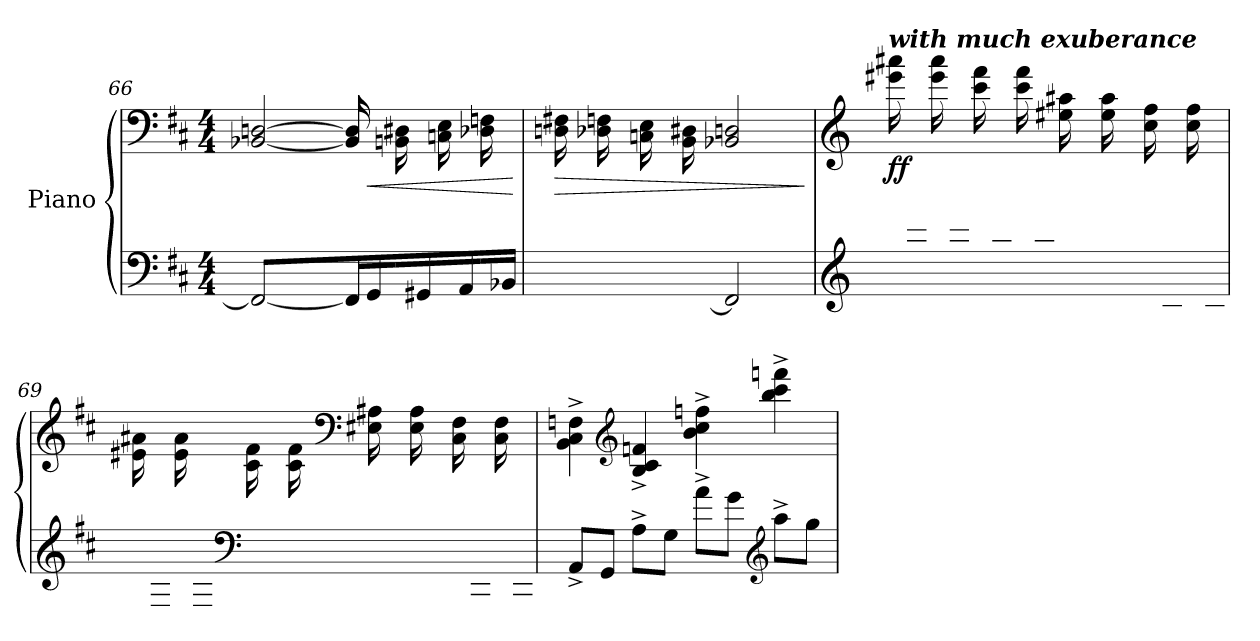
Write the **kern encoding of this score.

**kern	**kern	**dynam
*part1	*part1	*part1
*staff2	*staff1	*staff1/2
*I"Piano	*	*
!!LO:LB:g=z
*clefF4	*clefF4	*
*k[f#c#]	*k[f#c#]	*
*M4/4	*M4/4	*
=66	=66	=66
*	*^	*
2FF#/_	[2BB-X/ [2Dn/	8ryy	.
*	*v	*v	*
16FF#/]	16BB-/] 16D/]	.
!	!	!LO:HP:b
16GG/LL	16ryy	<
*	*^	*
16ryy	8ryy	16BBn\ 16D#X\	.
16GG#X/JJ	.	16ryy	.
16ryy	4ryy	16Cn\ 16E\LL	.
16AA/	.	16ryy	.
16ryy	.	16D-X\ 16Fn\	.
16BB-X/JJ	.	16ryy	.
*	*v	*v	*
.	.	[
=67	=67	=67
!	!	!LO:HP:b
*	*^	*
16ryy	2ryy	16Dn\ 16F#X\LL	>
16AA/	.	16ryy	.
16ryy	.	16D-X\ 16Fn\	.
16GG#X/JJ	.	16ryy	.
16ryy	.	16Cn\ 16E\LL	.
16GGn/	.	16ryy	.
16ryy	.	16BB\ 16D#X\	.
[16FF#/JJ	.	2ryy	.
2FF#/]	2BB-X/ 2Dn/	.	.
.	.	16ryy	.
*	*v	*v	*
.	.	]
!!LO:LB:g=z
=68	=68	=68
*clefG2	*clefG2	*
*^	*	*
!	!	!LO:TX:a:Bi:t=with much exuberance	!
!	!	!	!LO:DY:b
16ryy	1ryy	16eee#X\ 16aaa#X\LL	ff
16ff#/ 16ddd#X/	.	16ryy	.
16ryy	.	16eee#\ 16aaa#\	.
16ff#/ 16ddd#/JJ	.	16ryy	.
16ryy	.	16ccc#\ 16fff#\LL	.
16cc#/ 16aa#X/	.	16ryy	.
16ryy	.	16ccc#\ 16fff#\	.
16cc#/ 16aa#/JJ	.	16ryy	.
16ryy	.	16ee#X\ 16aa#X\LL	.
16f#/ 16dd#X/	.	16ryy	.
16ryy	.	16ee#\ 16aa#\	.
16f#/ 16dd#/JJ	.	16ryy	.
16ryy	.	16cc#\ 16ff#\LL	.
16c#/ 16a#X/	.	16ryy	.
16ryy	.	16cc#\ 16ff#\	.
16c#/ 16a#/JJ	.	16ryy	.
!!LO:LB:g=z
=69	=69	=69	=69
16ryy	4ryy	16e#X\ 16a#X\LL	.
16F#/ 16d#X/	.	16ryy	.
16ryy	.	16e#\ 16a#\	.
16F#/ 16d#/JJ	.	16ryy	.
*clefF4	*	*	*
16ryy	4ryy	16c#\ 16f#\LL	.
16C#/ 16A#X/	.	16ryy	.
16ryy	.	16c#\ 16f#\	.
16C#/ 16A#/JJ	.	16ryy	.
*	*	*clefF4	*
16ryy	2ryy	16E#X\ 16A#X\LL	.
16FF#/ 16D#X/	.	16ryy	.
16ryy	.	16E#\ 16A#\	.
16FF#/ 16D#/JJ	.	16ryy	.
16ryy	.	16C#\ 16F#\LL	.
16CC#/ 16AA#X/	.	16ryy	.
16ryy	.	16C#\ 16F#\	.
16CC#/ 16AA#/JJ	.	16ryy	.
*v	*v	*	*
=70	=70	=70
8AA^/L	4BB\^ 4C#\^ 4Fn\^	.
8GG/J	.	.
*	*clefG2	*
8A^\L	4B/^ 4c#/^ 4fn/^	.
8G\J	.	.
8a^\L	4b\^ 4cc#\^ 4ffn\^	.
8g\J	.	.
*clefG2	*	*
8aa^\L	4bb\^ 4ccc#\^ 4fffn\^	.
8gg\J	.	.
=	=	=
*-	*-	*-
